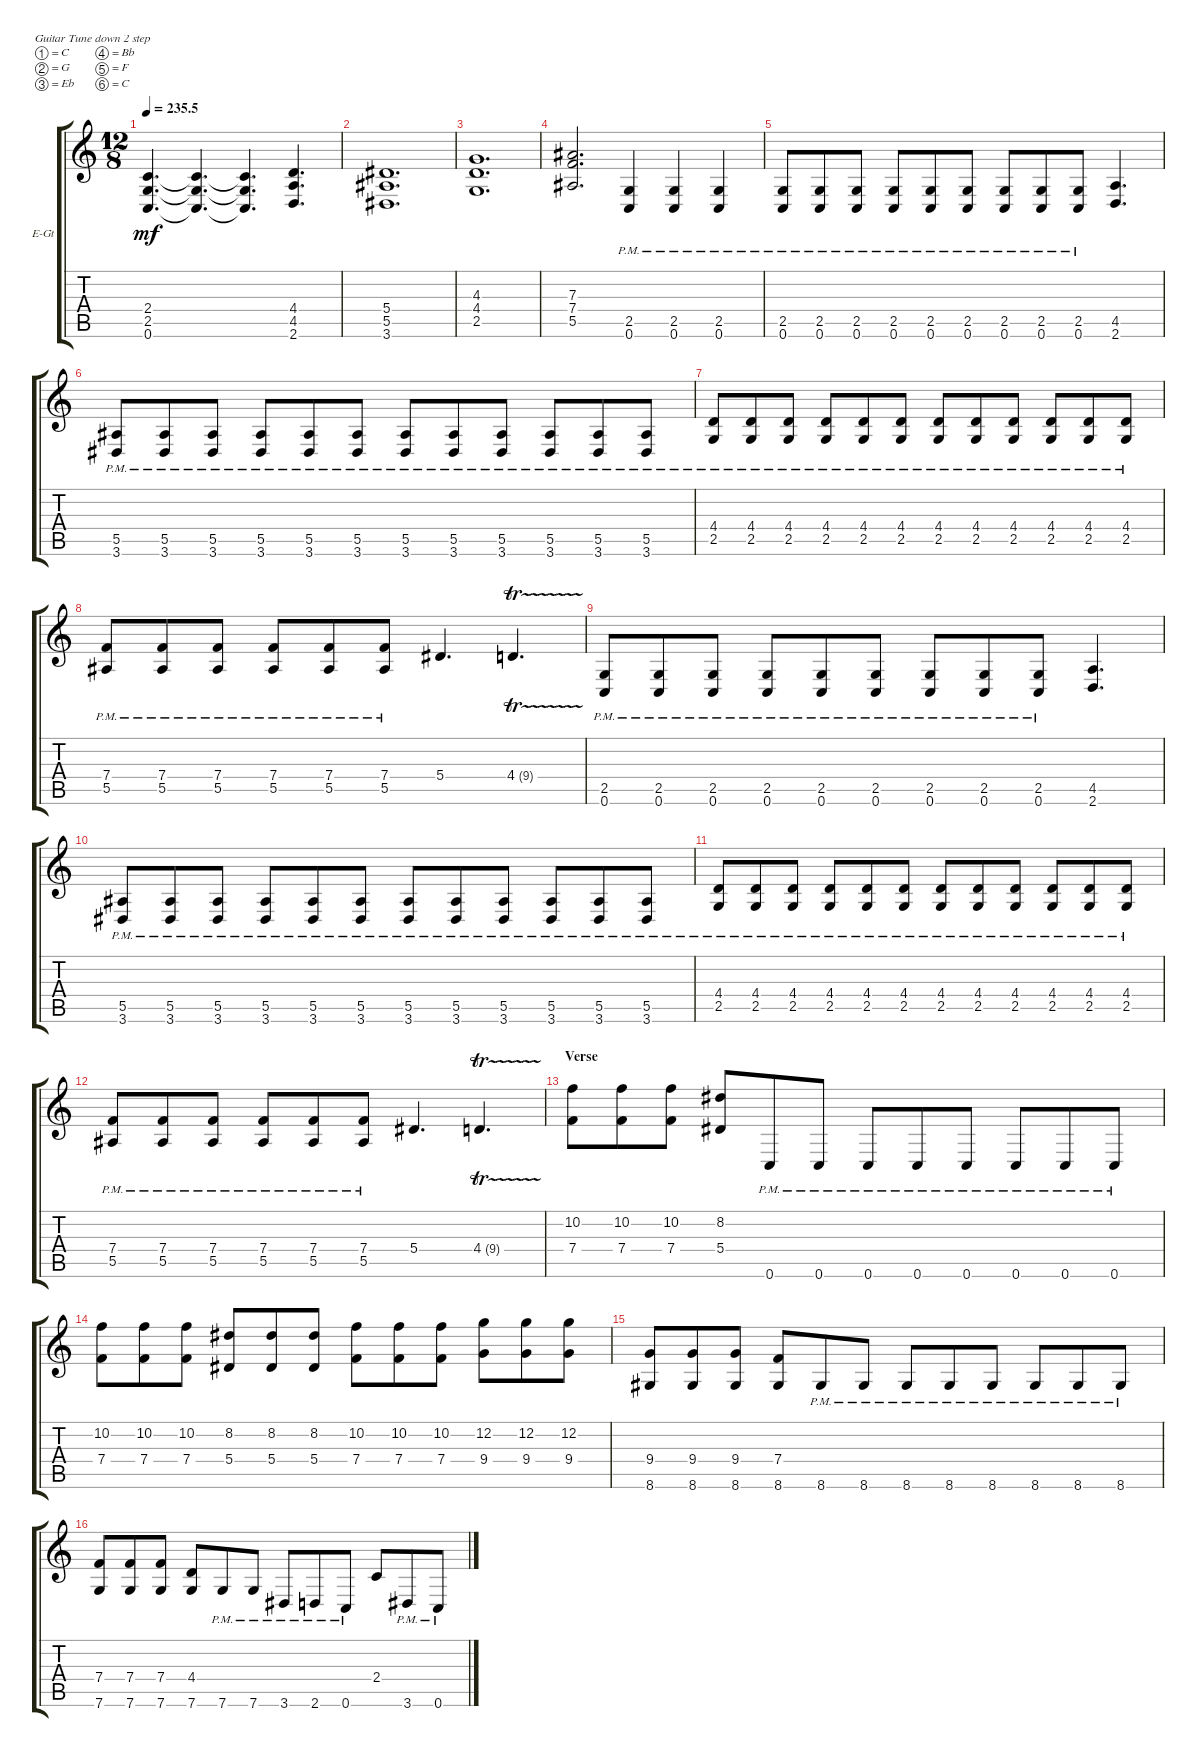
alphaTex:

\bracketExtendMode groupsimilarinstruments
\firstSystemTrackNameOrientation horizontal
\otherSystemsTrackNameOrientation horizontal
\track ("Electric Guitar 1" "E-Gt") {instrument distortionguitar}
\staff {score tabs}
\tuning (C4 G3 Eb3 Bb2 F2 C2)
\ts (12 8)
\tempo
235.5
\accidentals auto
\clef g2
\ottava regular
\simile none
\ks c
(0.6 2.5 2.4).4{d dy mf} (0.6{t} 2.5{t} 2.4{t}).4{d} (0.6{t} 2.5{t} 2.4{t}).4{d} (2.6 4.5 4.4).4{d} |
(3.6 5.5 5.4).1{d} |
(2.5 4.4 4.3).1{d} |
(5.5 7.4 7.3).2{d} (0.6{pm} 2.5{pm}).4 (2.5{pm} 0.6{pm}).4 (2.5{pm} 0.6{pm}).4 |
(0.6{pm} 2.5{pm}).8 (0.6{pm} 2.5{pm}).8 (0.6{pm} 2.5{pm}).8 (0.6{pm} 2.5{pm}).8 (0.6{pm} 2.5{pm}).8 (0.6{pm} 2.5{pm}).8 (0.6{pm} 2.5{pm}).8 (0.6{pm} 2.5{pm}).8 (0.6{pm} 2.5{pm}).8 (2.6 4.5).4{d} |
(3.6{pm} 5.5{pm}).8 (3.6{pm} 5.5{pm}).8 (3.6{pm} 5.5{pm}).8 (3.6{pm} 5.5{pm}).8 (3.6{pm} 5.5{pm}).8 (3.6{pm} 5.5{pm}).8 (3.6{pm} 5.5{pm}).8 (3.6{pm} 5.5{pm}).8 (3.6{pm} 5.5{pm}).8 (3.6{pm} 5.5{pm}).8 (3.6{pm} 5.5{pm}).8 (3.6{pm} 5.5{pm}).8 |
(2.5{pm} 4.4{pm}).8 (2.5{pm} 4.4{pm}).8 (2.5{pm} 4.4{pm}).8 (2.5{pm} 4.4{pm}).8 (2.5{pm} 4.4{pm}).8 (2.5{pm} 4.4{pm}).8 (2.5{pm} 4.4{pm}).8 (2.5{pm} 4.4{pm}).8 (2.5{pm} 4.4{pm}).8 (2.5{pm} 4.4{pm}).8 (2.5{pm} 4.4{pm}).8 (2.5{pm} 4.4{pm}).8 |
(7.4{pm} 5.5{pm}).8 (7.4{pm} 5.5{pm}).8 (7.4{pm} 5.5{pm}).8 (7.4{pm} 5.5{pm}).8 (7.4{pm} 5.5{pm}).8 (7.4{pm} 5.5{pm}).8 5.4.4{d} 4.4{tr (9 16)}.4{d} |
(0.6{pm} 2.5{pm}).8 (0.6{pm} 2.5{pm}).8 (0.6{pm} 2.5{pm}).8 (0.6{pm} 2.5{pm}).8 (0.6{pm} 2.5{pm}).8 (0.6{pm} 2.5{pm}).8 (0.6{pm} 2.5{pm}).8 (0.6{pm} 2.5{pm}).8 (0.6{pm} 2.5{pm}).8 (2.6 4.5).4{d} |
(3.6{pm} 5.5{pm}).8 (3.6{pm} 5.5{pm}).8 (3.6{pm} 5.5{pm}).8 (3.6{pm} 5.5{pm}).8 (3.6{pm} 5.5{pm}).8 (3.6{pm} 5.5{pm}).8 (3.6{pm} 5.5{pm}).8 (3.6{pm} 5.5{pm}).8 (3.6{pm} 5.5{pm}).8 (3.6{pm} 5.5{pm}).8 (3.6{pm} 5.5{pm}).8 (3.6{pm} 5.5{pm}).8 |
(2.5{pm} 4.4{pm}).8 (2.5{pm} 4.4{pm}).8 (2.5{pm} 4.4{pm}).8 (2.5{pm} 4.4{pm}).8 (2.5{pm} 4.4{pm}).8 (2.5{pm} 4.4{pm}).8 (2.5{pm} 4.4{pm}).8 (2.5{pm} 4.4{pm}).8 (2.5{pm} 4.4{pm}).8 (2.5{pm} 4.4{pm}).8 (2.5{pm} 4.4{pm}).8 (2.5{pm} 4.4{pm}).8 |
(7.4{pm} 5.5{pm}).8 (7.4{pm} 5.5{pm}).8 (7.4{pm} 5.5{pm}).8 (7.4{pm} 5.5{pm}).8 (7.4{pm} 5.5{pm}).8 (7.4{pm} 5.5{pm}).8 5.4.4{d} 4.4{tr (9 16)}.4{d} |
\section ("" "Verse")
(7.4 10.2).8 (10.2 7.4).8 (7.4 10.2).8 (5.4 8.2).8 0.6{pm}.8 0.6{pm}.8 0.6{pm}.8 0.6{pm}.8 0.6{pm}.8 0.6{pm}.8 0.6{pm}.8 0.6{pm}.8 |
(7.4 10.2).8 (10.2 7.4).8 (7.4 10.2).8 (5.4 8.2).8 (5.4 8.2).8 (5.4 8.2).8 (7.4 10.2).8 (7.4 10.2).8 (7.4 10.2).8 (9.4 12.2).8 (9.4 12.2).8 (9.4 12.2).8 |
(9.4 8.6).8 (9.4 8.6).8 (9.4 8.6).8 (7.4 8.6).8 8.6{pm}.8 8.6{pm}.8 8.6{pm}.8 8.6{pm}.8 8.6{pm}.8 8.6{pm}.8 8.6{pm}.8 8.6{pm}.8 |
(7.6 7.4).8 (7.4 7.6).8 (7.4 7.6).8 (4.4 7.6).8 7.6{pm}.8 7.6{pm}.8 3.6{pm}.8 2.6{pm}.8 0.6{pm}.8 2.4.8 3.6{pm}.8 0.6{pm}.8
